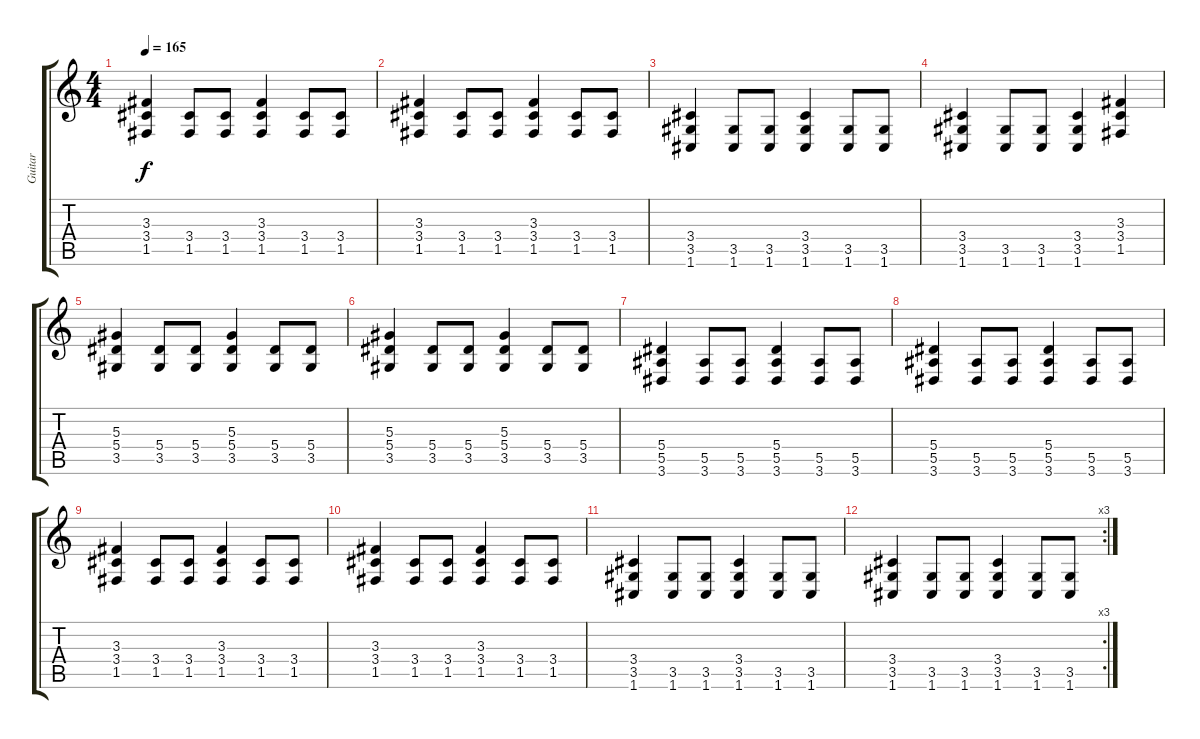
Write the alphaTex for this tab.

\track ("Guitar" "Guitar") {instrument distortionguitar}
\staff {score tabs}
\tuning (C4 G3 Eb3 Bb2 F2 C2) {hide}
\ts (4 4)
\tempo 165
\clef g2
\ks c
(3.3 3.4 1.5).4{dy f} (3.4 1.5).8 (3.4 1.5).8 (3.3 3.4 1.5).4 (3.4 1.5).8 (3.4 1.5).8 |
(3.3 3.4 1.5).4 (3.4 1.5).8 (3.4 1.5).8 (3.3 3.4 1.5).4 (3.4 1.5).8 (3.4 1.5).8 |
(3.4 3.5 1.6).4 (3.5 1.6).8 (3.5 1.6).8 (3.4 3.5 1.6).4 (3.5 1.6).8 (3.5 1.6).8 |
(3.4 3.5 1.6).4 (3.5 1.6).8 (3.5 1.6).8 (3.4 3.5 1.6).4 (3.3 3.4 1.5).4 |
(5.3 5.4 3.5).4 (5.4 3.5).8 (5.4 3.5).8 (5.3 5.4 3.5).4 (5.4 3.5).8 (5.4 3.5).8 |
(5.3 5.4 3.5).4 (5.4 3.5).8 (5.4 3.5).8 (5.3 5.4 3.5).4 (5.4 3.5).8 (5.4 3.5).8 |
(5.4 5.5 3.6).4 (5.5 3.6).8 (5.5 3.6).8 (5.4 5.5 3.6).4 (5.5 3.6).8 (5.5 3.6).8 |
(5.4 5.5 3.6).4 (5.5 3.6).8 (5.5 3.6).8 (5.4 5.5 3.6).4 (5.5 3.6).8 (5.5 3.6).8 |
(3.3 3.4 1.5).4 (3.4 1.5).8 (3.4 1.5).8 (3.3 3.4 1.5).4 (3.4 1.5).8 (3.4 1.5).8 |
(3.3 3.4 1.5).4 (3.4 1.5).8 (3.4 1.5).8 (3.3 3.4 1.5).4 (3.4 1.5).8 (3.4 1.5).8 |
(3.4 3.5 1.6).4 (3.5 1.6).8 (3.5 1.6).8 (3.4 3.5 1.6).4 (3.5 1.6).8 (3.5 1.6).8 |
\rc 3
(3.4 3.5 1.6).4 (3.5 1.6).8 (3.5 1.6).8 (3.4 3.5 1.6).4 (3.5 1.6).8 (3.5 1.6).8
